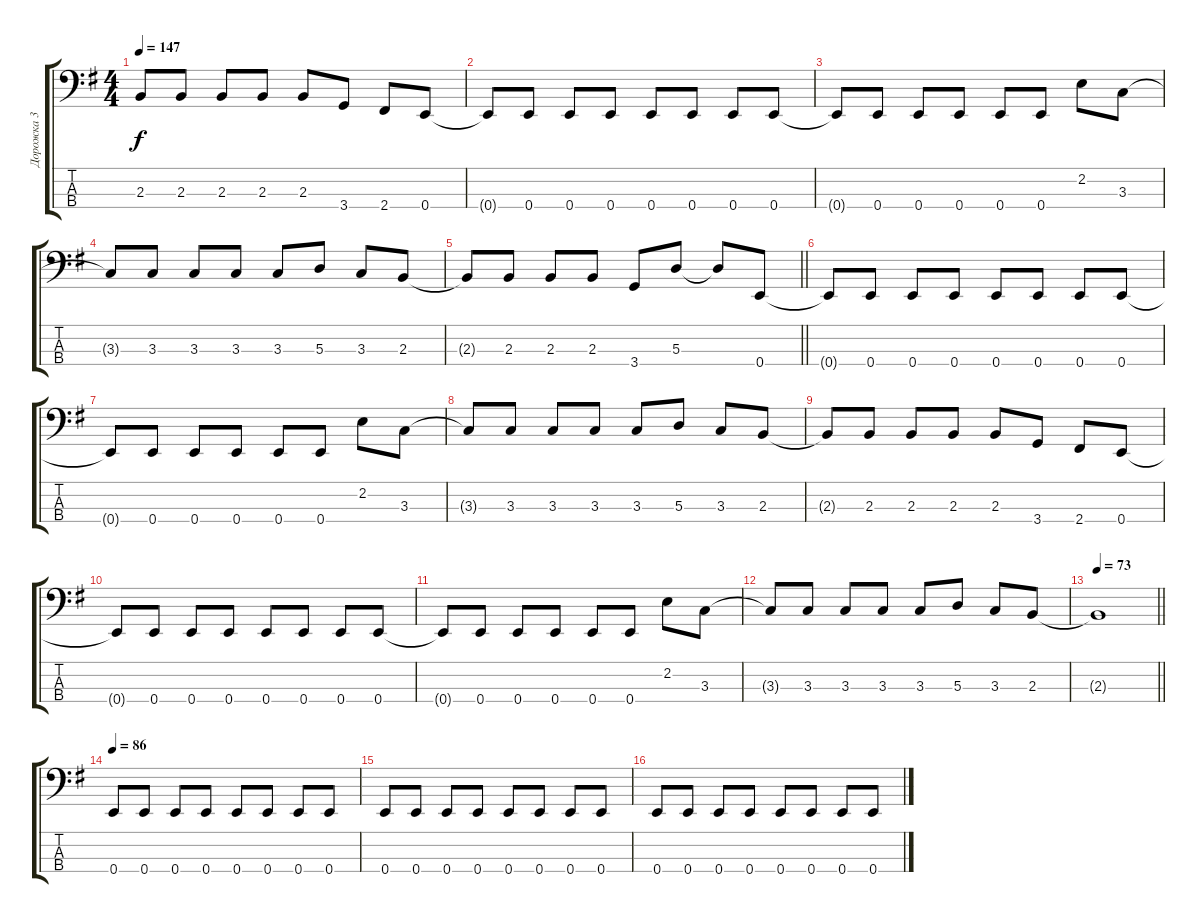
\track ("Дорожка 3" "Дорожка 3") {instrument electricbassfinger}
\staff {score tabs}
\tuning (G2 D2 A1 E1) {hide}
\ts (4 4)
\tempo 147
\clef f4
\ks eminor
2.3{t}.8{dy f} 2.3.8 2.3.8 2.3.8 2.3.8 3.4.8 2.4.8 0.4.8 |
0.4{t}.8 0.4.8 0.4.8 0.4.8 0.4.8 0.4.8 0.4.8 0.4.8 |
0.4{t}.8 0.4.8 0.4.8 0.4.8 0.4.8 0.4.8 2.2.8 3.3.8 |
3.3{t}.8 3.3.8 3.3.8 3.3.8 3.3.8 5.3.8 3.3.8 2.3.8 |
\barLineRight lightlight
2.3{t}.8 2.3.8 2.3.8 2.3.8 3.4.8 5.3.8 5.3{t}.8 0.4.8 |
0.4{t}.8 0.4.8 0.4.8 0.4.8 0.4.8 0.4.8 0.4.8 0.4.8 |
0.4{t}.8 0.4.8 0.4.8 0.4.8 0.4.8 0.4.8 2.2.8 3.3.8 |
3.3{t}.8 3.3.8 3.3.8 3.3.8 3.3.8 5.3.8 3.3.8 2.3.8 |
2.3{t}.8 2.3.8 2.3.8 2.3.8 2.3.8 3.4.8 2.4.8 0.4.8 |
0.4{t}.8 0.4.8 0.4.8 0.4.8 0.4.8 0.4.8 0.4.8 0.4.8 |
0.4{t}.8 0.4.8 0.4.8 0.4.8 0.4.8 0.4.8 2.2.8 3.3.8 |
3.3{t}.8 3.3.8 3.3.8 3.3.8 3.3.8 5.3.8 3.3.8 2.3.8 |
\tempo 73
\barLineRight lightlight
2.3{t}.1 |
\tempo 86
0.4.8 0.4.8 0.4.8 0.4.8 0.4.8 0.4.8 0.4.8 0.4.8 |
0.4.8 0.4.8 0.4.8 0.4.8 0.4.8 0.4.8 0.4.8 0.4.8 |
0.4.8 0.4.8 0.4.8 0.4.8 0.4.8 0.4.8 0.4.8 0.4.8
